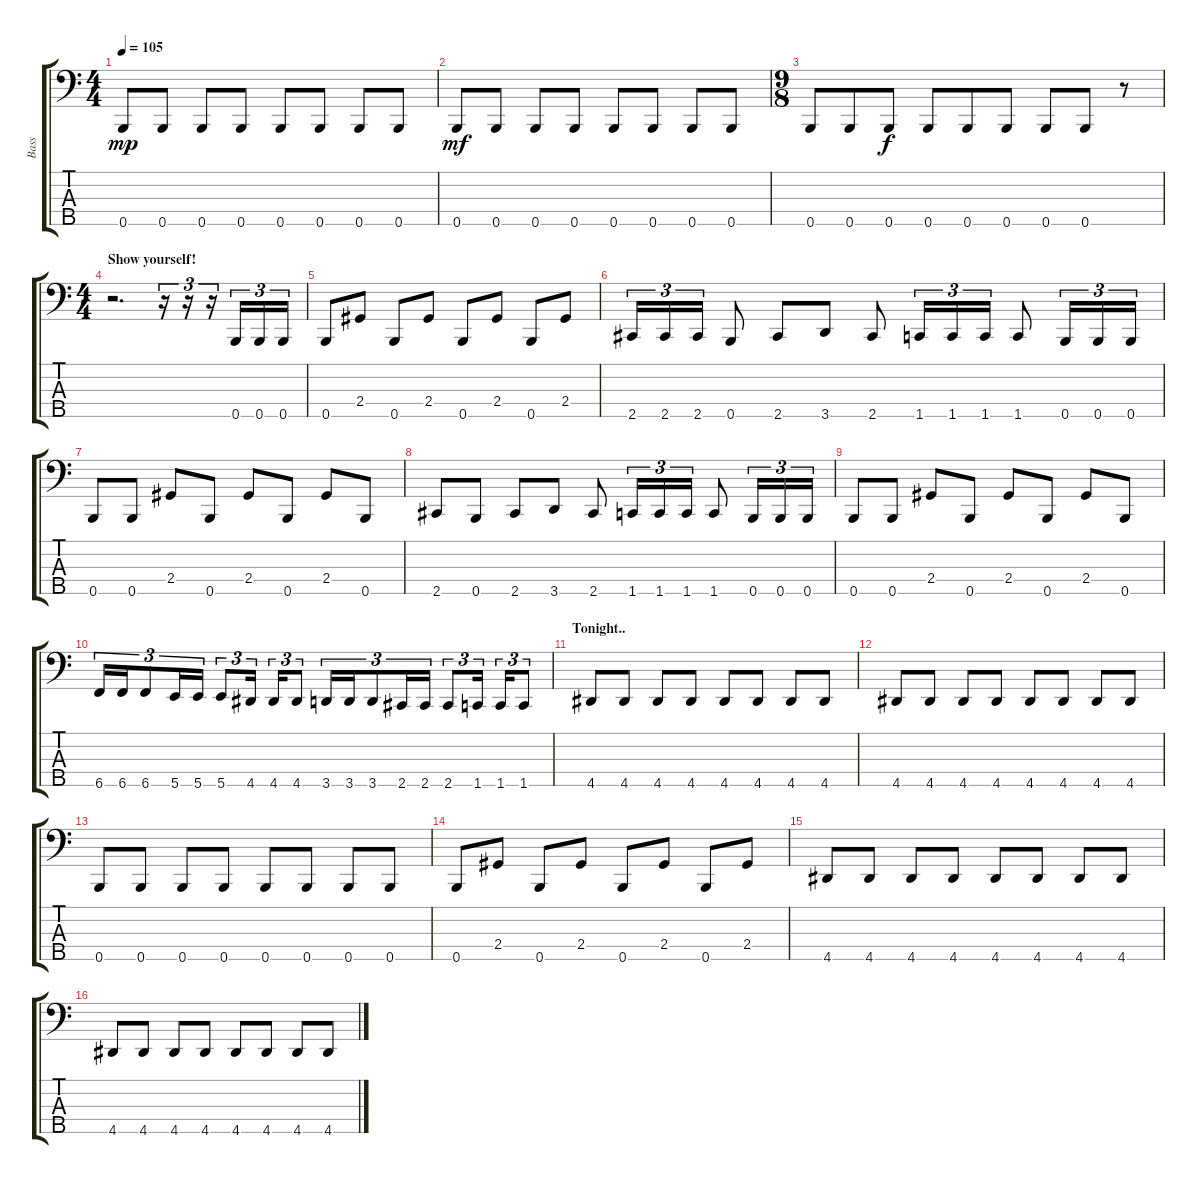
\track ("Bass" "Bass") {instrument electricbassfinger}
\staff {score tabs}
\tuning (B2 Gb2 B1 Gb1 B0) {hide}
\ts (4 4)
\tempo 105
\clef f4
\ks c
0.5.8{dy mp} 0.5.8 0.5.8 0.5.8 0.5.8 0.5.8 0.5.8 0.5.8 |
0.5.8{dy mf} 0.5.8 0.5.8 0.5.8 0.5.8 0.5.8 0.5.8 0.5.8 |
\ts (9 8)
0.5.8 0.5.8 0.5.8{dy f} 0.5.8 0.5.8 0.5.8 0.5.8 0.5.8 r.8 |
\ts (4 4)
\section ("" "Show yourself!")
r.2{d} r.16{tu (3 2)} r.16{tu (3 2)} r.16{tu (3 2)} 0.5.16{tu (3 2)} 0.5.16{tu (3 2)} 0.5.16{tu (3 2)} |
0.5.8 2.4.8 0.5.8 2.4.8 0.5.8 2.4.8 0.5.8 2.4.8 |
2.5.16{tu (3 2)} 2.5.16{tu (3 2)} 2.5.16{tu (3 2)} 0.5.8 2.5.8 3.5.8 2.5.8 1.5.16{tu (3 2)} 1.5.16{tu (3 2)} 1.5.16{tu (3 2)} 1.5.8 0.5.16{tu (3 2)} 0.5.16{tu (3 2)} 0.5.16{tu (3 2)} |
0.5.8 0.5.8 2.4.8 0.5.8 2.4.8 0.5.8 2.4.8 0.5.8 |
2.5.8 0.5.8 2.5.8 3.5.8 2.5.8 1.5.16{tu (3 2)} 1.5.16{tu (3 2)} 1.5.16{tu (3 2)} 1.5.8 0.5.16{tu (3 2)} 0.5.16{tu (3 2)} 0.5.16{tu (3 2)} |
0.5.8 0.5.8 2.4.8 0.5.8 2.4.8 0.5.8 2.4.8 0.5.8 |
6.5.16{tu (3 2)} 6.5.16{tu (3 2)} 6.5.8{tu (3 2)} 5.5.16{tu (3 2)} 5.5.16{tu (3 2)} 5.5.8{tu (3 2)} 4.5.16{tu (3 2)} 4.5.16{tu (3 2)} 4.5.8{tu (3 2)} 3.5.16{tu (3 2)} 3.5.16{tu (3 2)} 3.5.8{tu (3 2)} 2.5.16{tu (3 2)} 2.5.16{tu (3 2)} 2.5.8{tu (3 2)} 1.5.16{tu (3 2)} 1.5.16{tu (3 2)} 1.5.8{tu (3 2)} |
\section ("" "Tonight..")
4.5.8 4.5.8 4.5.8 4.5.8 4.5.8 4.5.8 4.5.8 4.5.8 |
4.5.8 4.5.8 4.5.8 4.5.8 4.5.8 4.5.8 4.5.8 4.5.8 |
0.5.8 0.5.8 0.5.8 0.5.8 0.5.8 0.5.8 0.5.8 0.5.8 |
0.5.8 2.4.8 0.5.8 2.4.8 0.5.8 2.4.8 0.5.8 2.4.8 |
4.5.8 4.5.8 4.5.8 4.5.8 4.5.8 4.5.8 4.5.8 4.5.8 |
4.5.8 4.5.8 4.5.8 4.5.8 4.5.8 4.5.8 4.5.8 4.5.8
